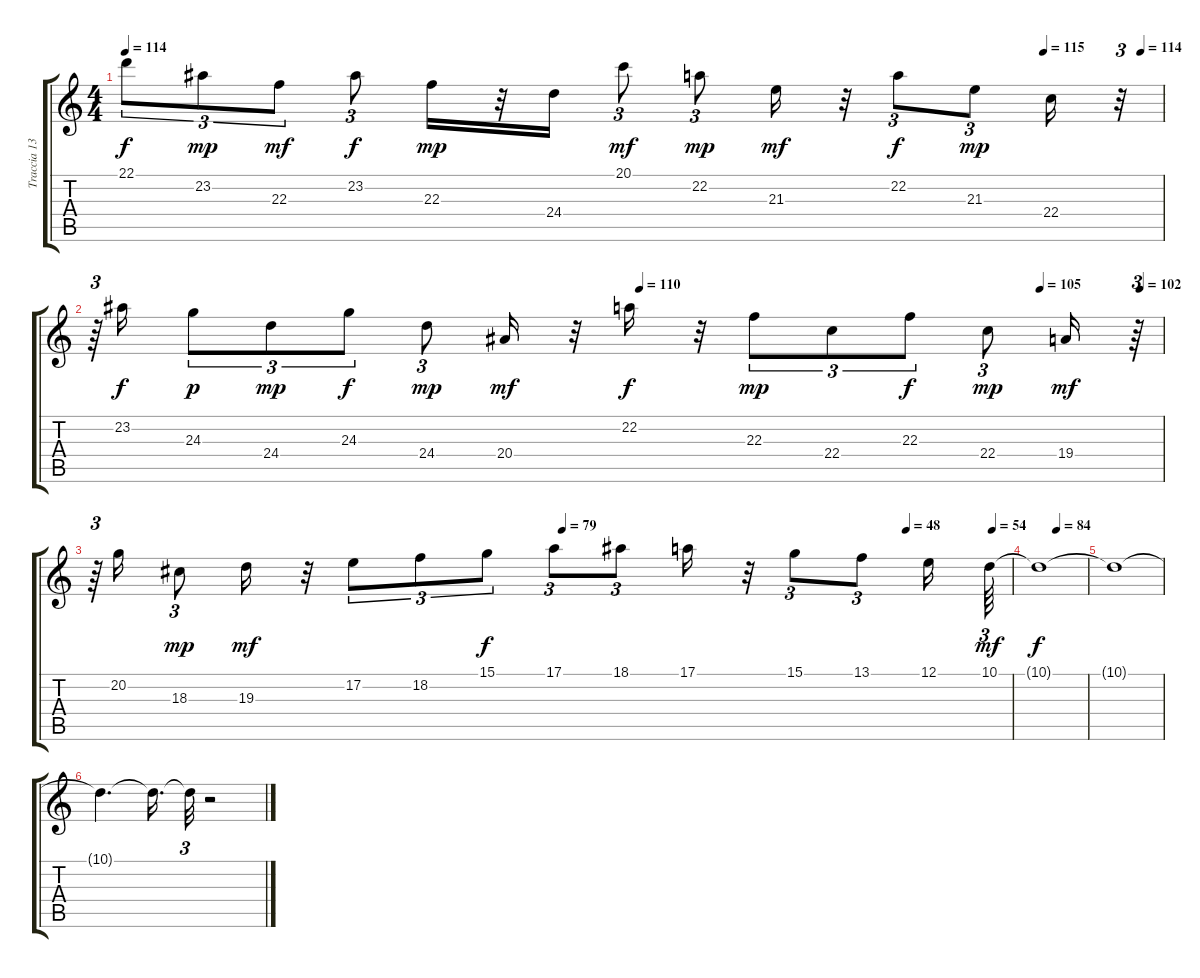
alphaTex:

\track ("Traccia 13" "Traccia 13") {instrument panflute}
\staff {score tabs}
\tuning (E4 B3 G3 D3 A2 E2) {hide}
\ts (4 4)
\tempo 114
\tempo (115 0.8854166666666666)
\tempo (114 0.9791666666666666)
\clef g2
\ks c
22.1.8{tu (3 2) dy f} 23.2.8{tu (3 2) dy mp} 22.3.8{tu (3 2) dy mf} 23.2.8{tu (3 2) dy f} 22.3.16{dy mp} r.32 24.4.16 20.1.8{tu (3 2) dy mf} 22.2.8{tu (3 2) dy mp} 21.3.16{dy mf} r.32 22.2.8{tu (3 2) dy f} 21.3.8{tu (3 2) dy mp} 22.4.16 r.32{tu (3 2)} |
\tempo (110 0.5104166666666666)
\tempo (105 0.8854166666666666)
\tempo (102 0.9791666666666666)
r.64{tu (3 2)} 23.2.16{dy f} 24.3.8{tu (3 2) dy p} 24.4.8{tu (3 2) dy mp} 24.3.8{tu (3 2) dy f} 24.4.8{tu (3 2) dy mp} 20.4.16{dy mf} r.32 22.2.16{dy f} r.32 22.3.8{tu (3 2) dy mp} 22.4.8{tu (3 2)} 22.3.8{tu (3 2) dy f} 22.4.8{tu (3 2) dy mp} 19.4.16{dy mf} r.64{tu (3 2)} |
\tempo (79 0.5104166666666666)
\tempo (48 0.8854166666666666)
\tempo (54 0.9791666666666666)
r.64{tu (3 2)} 20.2.16 18.3.8{tu (3 2) dy mp} 19.3.16{dy mf} r.32 17.2.8{tu (3 2)} 18.2.8{tu (3 2)} 15.1.8{tu (3 2) dy f} 17.1.8{tu (3 2)} 18.1.8{tu (3 2)} 17.1.16 r.32 15.1.8{tu (3 2)} 13.1.8{tu (3 2)} 12.1.16 10.1.64{tu (3 2) dy mf} |
\tempo (84 0.3854166666666667)
10.1{t}.1{dy f} |
10.1{t}.1 |
10.1{t}.4{d} 10.1{t}.16{d} 10.1{t}.32{tu (3 2)} r.2
